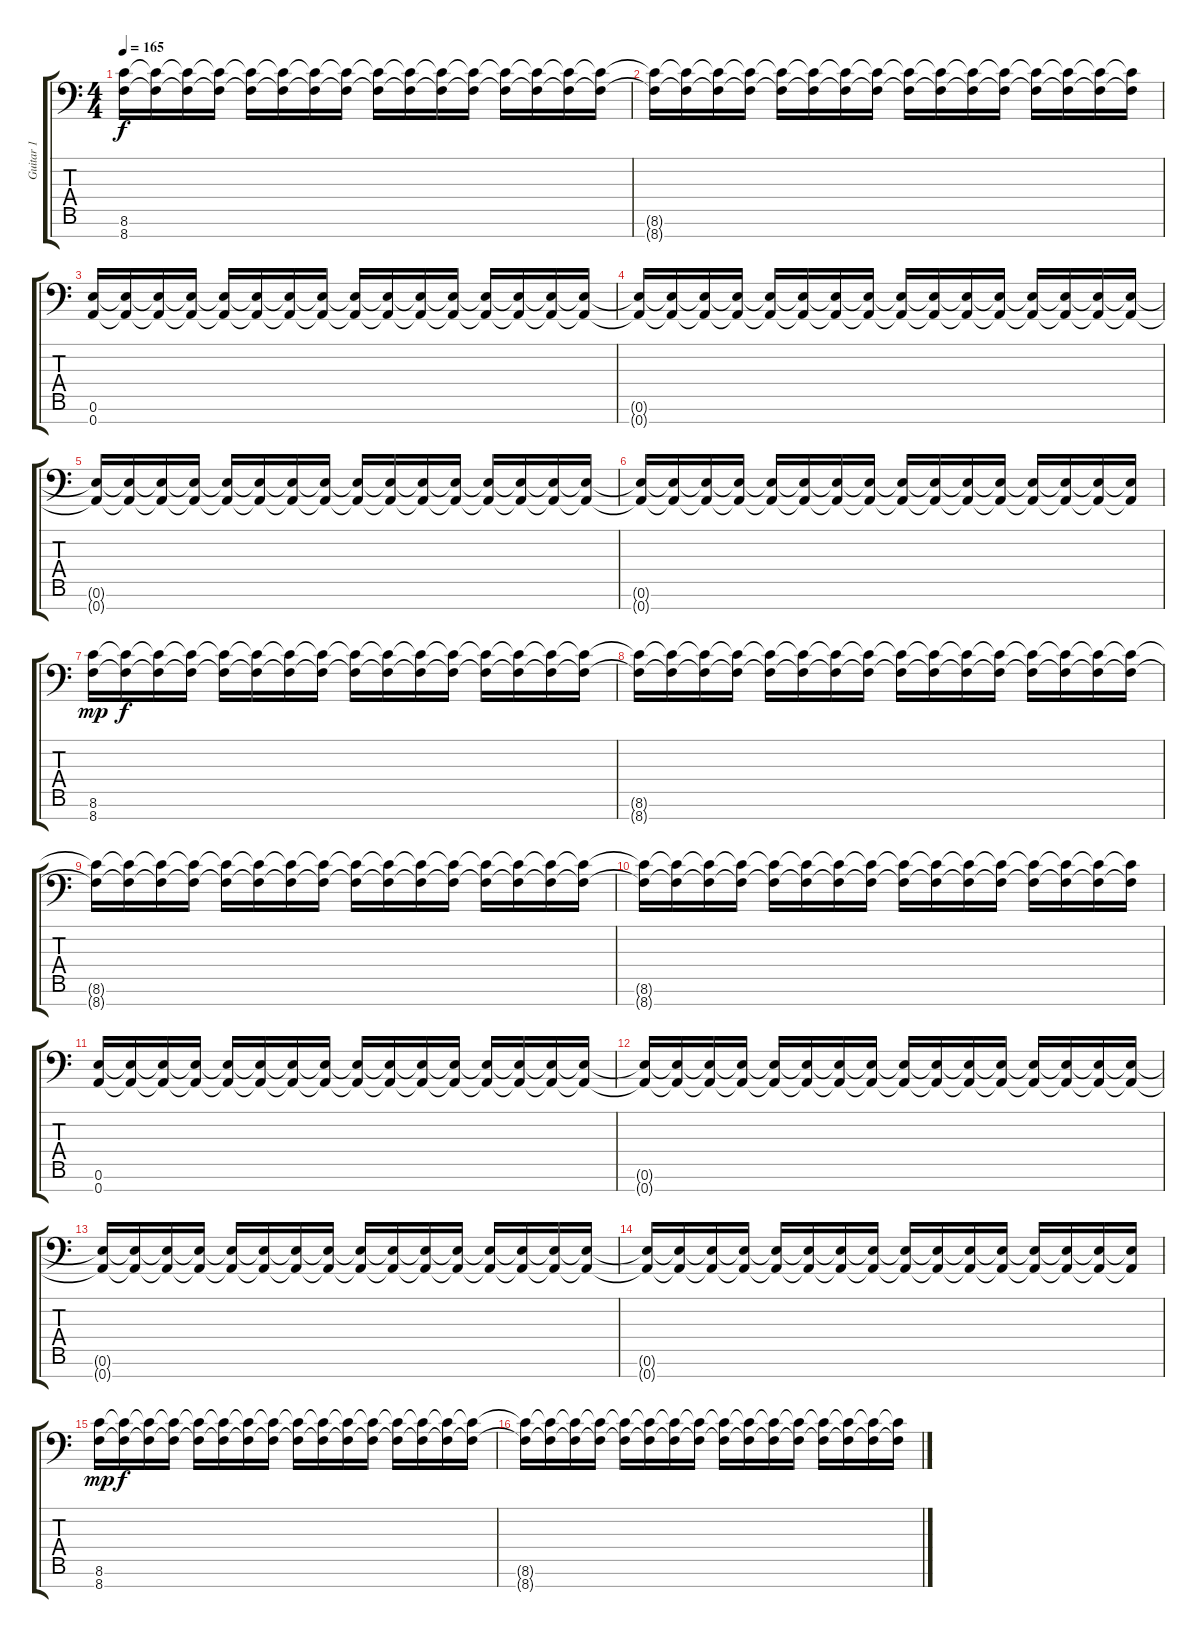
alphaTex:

\track ("Guitar 1" "Guitar 1") {instrument distortionguitar}
\staff {score tabs}
\tuning (E4 B3 G3 D3 A2 E2 A1) {hide}
\ts (4 4)
\tempo 165
\clef f4
\ks c
(8.6{t} 8.7{t}).16{dy f volume 13} (8.6{t} 8.7{t}).16{volume 11} (8.6{t} 8.7{t}).16{volume 13} (8.6{t} 8.7{t}).16{volume 11} (8.6{t} 8.7{t}).16{volume 13} (8.6{t} 8.7{t}).16{volume 11} (8.6{t} 8.7{t}).16{volume 13} (8.6{t} 8.7{t}).16{volume 11} (8.6{t} 8.7{t}).16{volume 13} (8.6{t} 8.7{t}).16{volume 11} (8.6{t} 8.7{t}).16{volume 13} (8.6{t} 8.7{t}).16{volume 11} (8.6{t} 8.7{t}).16{volume 13} (8.6{t} 8.7{t}).16{volume 11} (8.6{t} 8.7{t}).16{volume 13} (8.6{t} 8.7{t}).16{volume 11} |
(8.6{t} 8.7{t}).16{volume 13} (8.6{t} 8.7{t}).16{volume 11} (8.6{t} 8.7{t}).16{volume 13} (8.6{t} 8.7{t}).16{volume 11} (8.6{t} 8.7{t}).16{volume 13} (8.6{t} 8.7{t}).16{volume 11} (8.6{t} 8.7{t}).16{volume 13} (8.6{t} 8.7{t}).16{volume 11} (8.6{t} 8.7{t}).16{volume 13} (8.6{t} 8.7{t}).16{volume 11} (8.6{t} 8.7{t}).16{volume 13} (8.6{t} 8.7{t}).16{volume 11} (8.6{t} 8.7{t}).16{volume 13} (8.6{t} 8.7{t}).16{volume 11} (8.6{t} 8.7{t}).16{volume 13} (8.6{t} 8.7{t}).16{volume 11} |
(0.6 0.7).16{balance 8} (0.6{t} 0.7{t}).16{volume 11} (0.6{t} 0.7{t}).16{volume 13} (0.6{t} 0.7{t}).16{volume 11} (0.6{t} 0.7{t}).16{volume 13} (0.6{t} 0.7{t}).16{volume 11} (0.6{t} 0.7{t}).16{volume 13} (0.6{t} 0.7{t}).16{volume 11} (0.6{t} 0.7{t}).16{volume 13} (0.6{t} 0.7{t}).16{volume 11} (0.6{t} 0.7{t}).16{volume 13} (0.6{t} 0.7{t}).16{volume 11} (0.6{t} 0.7{t}).16{volume 13} (0.6{t} 0.7{t}).16{volume 11} (0.6{t} 0.7{t}).16{volume 13} (0.6{t} 0.7{t}).16{volume 11} |
(0.6{t} 0.7{t}).16{volume 13} (0.6{t} 0.7{t}).16{volume 11} (0.6{t} 0.7{t}).16{volume 13} (0.6{t} 0.7{t}).16{volume 11} (0.6{t} 0.7{t}).16{volume 13} (0.6{t} 0.7{t}).16{volume 11} (0.6{t} 0.7{t}).16{volume 13} (0.6{t} 0.7{t}).16{volume 11} (0.6{t} 0.7{t}).16{volume 13} (0.6{t} 0.7{t}).16{volume 11} (0.6{t} 0.7{t}).16{volume 13} (0.6{t} 0.7{t}).16{volume 11} (0.6{t} 0.7{t}).16{volume 13} (0.6{t} 0.7{t}).16{volume 11} (0.6{t} 0.7{t}).16{volume 13} (0.6{t} 0.7{t}).16{volume 11} |
(0.6{t} 0.7{t}).16{volume 13} (0.6{t} 0.7{t}).16{volume 11} (0.6{t} 0.7{t}).16{volume 13} (0.6{t} 0.7{t}).16{volume 11} (0.6{t} 0.7{t}).16{volume 13} (0.6{t} 0.7{t}).16{volume 11} (0.6{t} 0.7{t}).16{volume 13} (0.6{t} 0.7{t}).16{volume 11} (0.6{t} 0.7{t}).16{volume 13} (0.6{t} 0.7{t}).16{volume 11} (0.6{t} 0.7{t}).16{volume 13} (0.6{t} 0.7{t}).16{volume 11} (0.6{t} 0.7{t}).16{volume 13} (0.6{t} 0.7{t}).16{volume 11} (0.6{t} 0.7{t}).16{volume 13} (0.6{t} 0.7{t}).16{volume 11} |
(0.6{t} 0.7{t}).16{volume 13} (0.6{t} 0.7{t}).16{volume 11} (0.6{t} 0.7{t}).16{volume 13} (0.6{t} 0.7{t}).16{volume 11} (0.6{t} 0.7{t}).16{volume 13} (0.6{t} 0.7{t}).16{volume 11} (0.6{t} 0.7{t}).16{volume 13} (0.6{t} 0.7{t}).16{volume 11} (0.6{t} 0.7{t}).16{volume 13} (0.6{t} 0.7{t}).16{volume 11} (0.6{t} 0.7{t}).16{volume 13} (0.6{t} 0.7{t}).16{volume 11} (0.6{t} 0.7{t}).16{volume 13} (0.6{t} 0.7{t}).16{volume 11} (0.6{t} 0.7{t}).16{volume 13} (0.6{t} 0.7{t}).16{volume 11} |
(8.6 8.7).16{dy mp volume 13} (8.6{t} 8.7{t}).16{dy f volume 11} (8.6{t} 8.7{t}).16{volume 13} (8.6{t} 8.7{t}).16{volume 11} (8.6{t} 8.7{t}).16{volume 13} (8.6{t} 8.7{t}).16{volume 11} (8.6{t} 8.7{t}).16{volume 13} (8.6{t} 8.7{t}).16{volume 11} (8.6{t} 8.7{t}).16{volume 13} (8.6{t} 8.7{t}).16{volume 11} (8.6{t} 8.7{t}).16{volume 13} (8.6{t} 8.7{t}).16{volume 11} (8.6{t} 8.7{t}).16{volume 13} (8.6{t} 8.7{t}).16{volume 11} (8.6{t} 8.7{t}).16{volume 13} (8.6{t} 8.7{t}).16{volume 11} |
(8.6{t} 8.7{t}).16{volume 13} (8.6{t} 8.7{t}).16{volume 11} (8.6{t} 8.7{t}).16{volume 13} (8.6{t} 8.7{t}).16{volume 11} (8.6{t} 8.7{t}).16{volume 13} (8.6{t} 8.7{t}).16{volume 11} (8.6{t} 8.7{t}).16{volume 13} (8.6{t} 8.7{t}).16{volume 11} (8.6{t} 8.7{t}).16{volume 13} (8.6{t} 8.7{t}).16{volume 11} (8.6{t} 8.7{t}).16{volume 13} (8.6{t} 8.7{t}).16{volume 11} (8.6{t} 8.7{t}).16{volume 13} (8.6{t} 8.7{t}).16{volume 11} (8.6{t} 8.7{t}).16{volume 13} (8.6{t} 8.7{t}).16{volume 11} |
(8.6{t} 8.7{t}).16{volume 13} (8.6{t} 8.7{t}).16{volume 11} (8.6{t} 8.7{t}).16{volume 13} (8.6{t} 8.7{t}).16{volume 11} (8.6{t} 8.7{t}).16{volume 13} (8.6{t} 8.7{t}).16{volume 11} (8.6{t} 8.7{t}).16{volume 13} (8.6{t} 8.7{t}).16{volume 11} (8.6{t} 8.7{t}).16{volume 13} (8.6{t} 8.7{t}).16{volume 11} (8.6{t} 8.7{t}).16{volume 13} (8.6{t} 8.7{t}).16{volume 11} (8.6{t} 8.7{t}).16{volume 13} (8.6{t} 8.7{t}).16{volume 11} (8.6{t} 8.7{t}).16{volume 13} (8.6{t} 8.7{t}).16{volume 11} |
(8.6{t} 8.7{t}).16{volume 13} (8.6{t} 8.7{t}).16{volume 11} (8.6{t} 8.7{t}).16{volume 13} (8.6{t} 8.7{t}).16{volume 11} (8.6{t} 8.7{t}).16{volume 13} (8.6{t} 8.7{t}).16{volume 11} (8.6{t} 8.7{t}).16{volume 13} (8.6{t} 8.7{t}).16{volume 11} (8.6{t} 8.7{t}).16{volume 13} (8.6{t} 8.7{t}).16{volume 11} (8.6{t} 8.7{t}).16{volume 13} (8.6{t} 8.7{t}).16{volume 11} (8.6{t} 8.7{t}).16{volume 13} (8.6{t} 8.7{t}).16{volume 11} (8.6{t} 8.7{t}).16{volume 13} (8.6{t} 8.7{t}).16{volume 11} |
(0.6 0.7).16{balance 8} (0.6{t} 0.7{t}).16{volume 11} (0.6{t} 0.7{t}).16{volume 13} (0.6{t} 0.7{t}).16{volume 11} (0.6{t} 0.7{t}).16{volume 13} (0.6{t} 0.7{t}).16{volume 11} (0.6{t} 0.7{t}).16{volume 13} (0.6{t} 0.7{t}).16{volume 11} (0.6{t} 0.7{t}).16{volume 13} (0.6{t} 0.7{t}).16{volume 11} (0.6{t} 0.7{t}).16{volume 13} (0.6{t} 0.7{t}).16{volume 11} (0.6{t} 0.7{t}).16{volume 13} (0.6{t} 0.7{t}).16{volume 11} (0.6{t} 0.7{t}).16{volume 13} (0.6{t} 0.7{t}).16{volume 11} |
(0.6{t} 0.7{t}).16{volume 13} (0.6{t} 0.7{t}).16{volume 11} (0.6{t} 0.7{t}).16{volume 13} (0.6{t} 0.7{t}).16{volume 11} (0.6{t} 0.7{t}).16{volume 13} (0.6{t} 0.7{t}).16{volume 11} (0.6{t} 0.7{t}).16{volume 13} (0.6{t} 0.7{t}).16{volume 11} (0.6{t} 0.7{t}).16{volume 13} (0.6{t} 0.7{t}).16{volume 11} (0.6{t} 0.7{t}).16{volume 13} (0.6{t} 0.7{t}).16{volume 11} (0.6{t} 0.7{t}).16{volume 13} (0.6{t} 0.7{t}).16{volume 11} (0.6{t} 0.7{t}).16{volume 13} (0.6{t} 0.7{t}).16{volume 11} |
(0.6{t} 0.7{t}).16{volume 13} (0.6{t} 0.7{t}).16{volume 11} (0.6{t} 0.7{t}).16{volume 13} (0.6{t} 0.7{t}).16{volume 11} (0.6{t} 0.7{t}).16{volume 13} (0.6{t} 0.7{t}).16{volume 11} (0.6{t} 0.7{t}).16{volume 13} (0.6{t} 0.7{t}).16{volume 11} (0.6{t} 0.7{t}).16{volume 13} (0.6{t} 0.7{t}).16{volume 11} (0.6{t} 0.7{t}).16{volume 13} (0.6{t} 0.7{t}).16{volume 11} (0.6{t} 0.7{t}).16{volume 13} (0.6{t} 0.7{t}).16{volume 11} (0.6{t} 0.7{t}).16{volume 13} (0.6{t} 0.7{t}).16{volume 11} |
(0.6{t} 0.7{t}).16{volume 13} (0.6{t} 0.7{t}).16{volume 11} (0.6{t} 0.7{t}).16{volume 13} (0.6{t} 0.7{t}).16{volume 11} (0.6{t} 0.7{t}).16{volume 13} (0.6{t} 0.7{t}).16{volume 11} (0.6{t} 0.7{t}).16{volume 13} (0.6{t} 0.7{t}).16{volume 11} (0.6{t} 0.7{t}).16{volume 13} (0.6{t} 0.7{t}).16{volume 11} (0.6{t} 0.7{t}).16{volume 13} (0.6{t} 0.7{t}).16{volume 11} (0.6{t} 0.7{t}).16{volume 13} (0.6{t} 0.7{t}).16{volume 11} (0.6{t} 0.7{t}).16{volume 13} (0.6{t} 0.7{t}).16{volume 11} |
(8.6 8.7).16{dy mp volume 13} (8.6{t} 8.7{t}).16{dy f volume 11} (8.6{t} 8.7{t}).16{volume 13} (8.6{t} 8.7{t}).16{volume 11} (8.6{t} 8.7{t}).16{volume 13} (8.6{t} 8.7{t}).16{volume 11} (8.6{t} 8.7{t}).16{volume 13} (8.6{t} 8.7{t}).16{volume 11} (8.6{t} 8.7{t}).16{volume 13} (8.6{t} 8.7{t}).16{volume 11} (8.6{t} 8.7{t}).16{volume 13} (8.6{t} 8.7{t}).16{volume 11} (8.6{t} 8.7{t}).16{volume 13} (8.6{t} 8.7{t}).16{volume 11} (8.6{t} 8.7{t}).16{volume 13} (8.6{t} 8.7{t}).16{volume 11} |
(8.6{t} 8.7{t}).16{volume 13} (8.6{t} 8.7{t}).16{volume 11} (8.6{t} 8.7{t}).16{volume 13} (8.6{t} 8.7{t}).16{volume 11} (8.6{t} 8.7{t}).16{volume 13} (8.6{t} 8.7{t}).16{volume 11} (8.6{t} 8.7{t}).16{volume 13} (8.6{t} 8.7{t}).16{volume 11} (8.6{t} 8.7{t}).16{volume 13} (8.6{t} 8.7{t}).16{volume 11} (8.6{t} 8.7{t}).16{volume 13} (8.6{t} 8.7{t}).16{volume 11} (8.6{t} 8.7{t}).16{volume 13} (8.6{t} 8.7{t}).16{volume 11} (8.6{t} 8.7{t}).16{volume 13} (8.6{t} 8.7{t}).16{volume 11}
